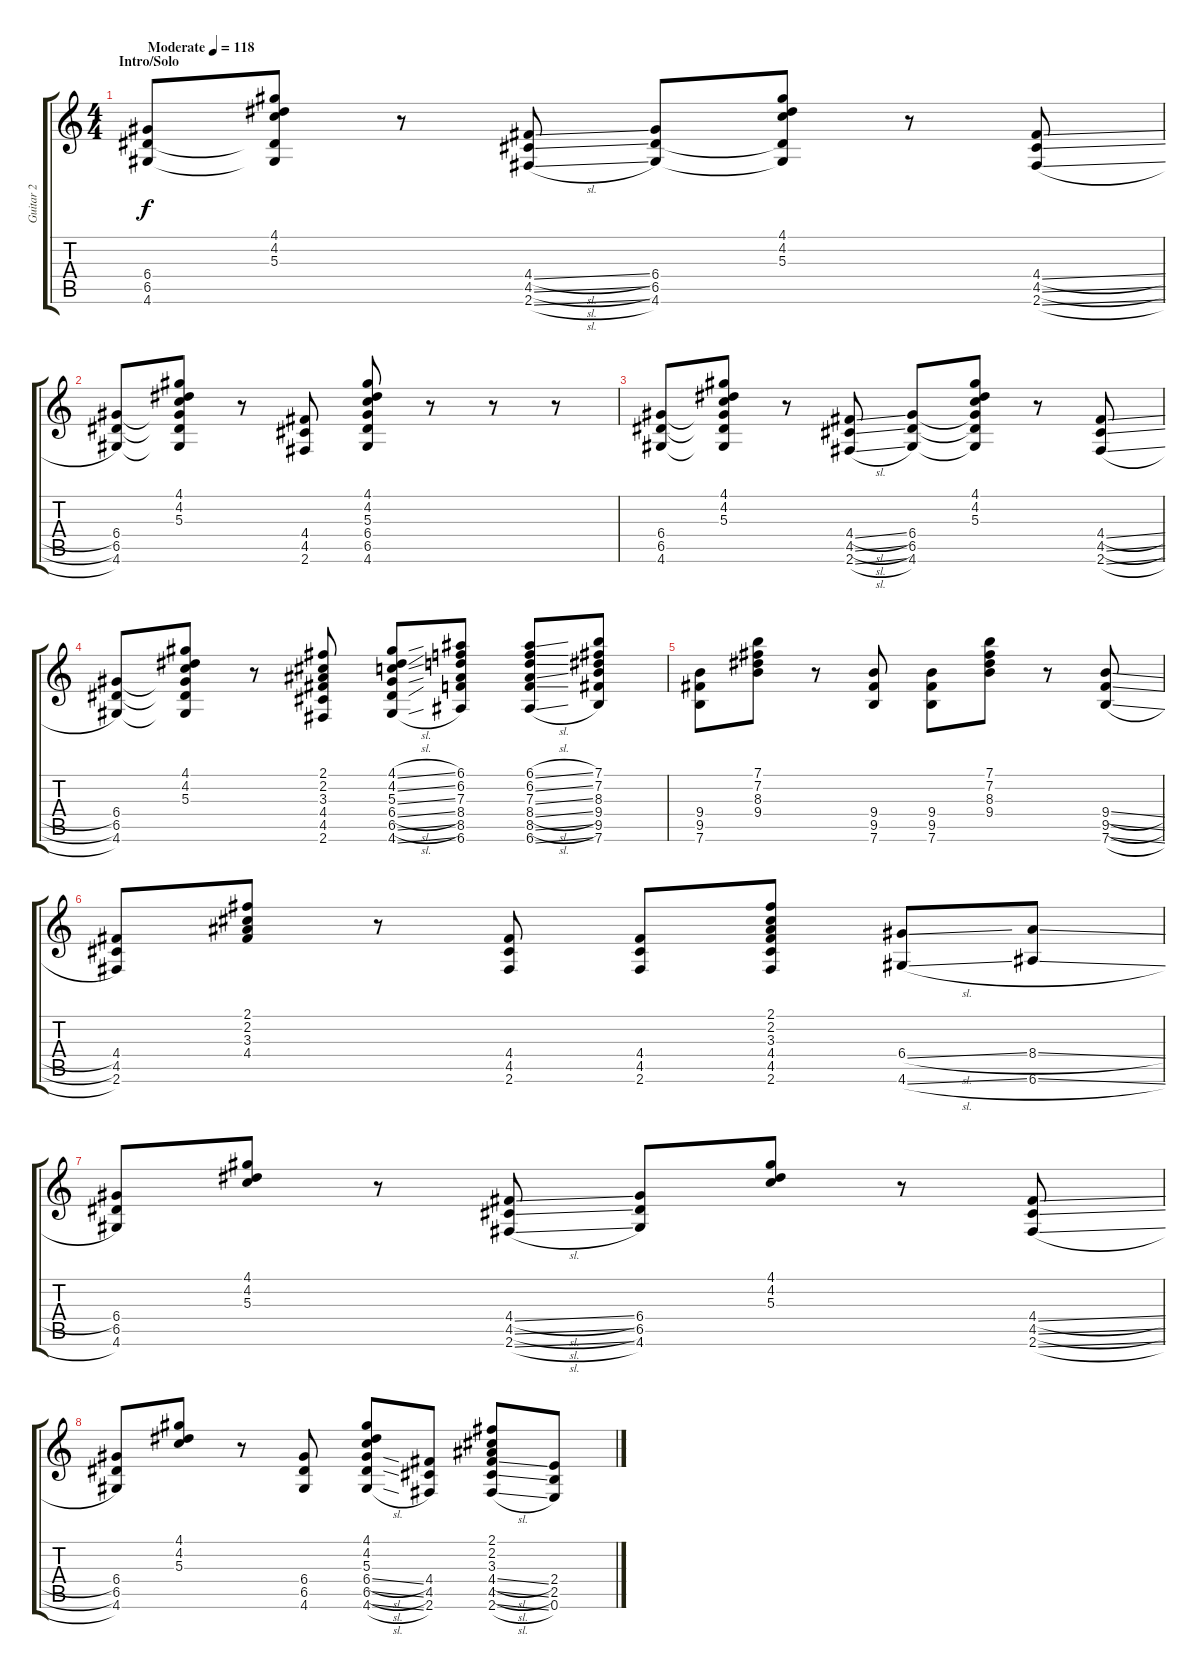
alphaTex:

\track ("Guitar 2" "Guitar 2") {instrument overdrivenguitar}
\staff {score tabs}
\tuning (E4 B3 G3 D3 A2 E2) {hide}
\ts (4 4)
\section ("" "Intro/Solo")
\tempo (118 "Moderate")
\clef g2
\ks c
(6.4 6.5 4.6).8{dy f instrument overdrivenguitar} (4.1 4.2 5.3 6.5{t} 4.6{t}).8 r.8 (4.4{sl} 4.5{sl} 2.6{sl}).8 (6.4 6.5 4.6).8 (4.1 4.2 5.3 6.5{t} 4.6{t}).8 r.8 (4.4{sl} 4.5{sl} 2.6{sl}).8 |
(6.4 6.5 4.6).8 (4.1 4.2 5.3 6.4{t} 6.5{t} 4.6{t}).8 r.8 (4.4 4.5 2.6).8 (4.1 4.2 5.3 6.4 6.5 4.6).8 r.8 r.8 r.8 |
(6.4 6.5 4.6).8 (4.1 4.2 5.3 6.4{t} 6.5{t} 4.6{t}).8 r.8 (4.4{sl} 4.5{sl} 2.6{sl}).8 (6.4 6.5 4.6).8 (4.1 4.2 5.3 6.4{t} 6.5{t} 4.6{t}).8 r.8 (4.4{sl} 4.5{sl} 2.6{sl}).8 |
(6.4 6.5 4.6).8 (4.1 4.2 5.3 6.4{t} 6.5{t} 4.6{t}).8 r.8 (2.1 2.2 3.3 4.4 4.5 2.6).8 (4.1{sl} 4.2{sl} 5.3{sl} 6.4{sl} 6.5{sl} 4.6{sl}).8 (6.1 6.2 7.3 8.4 8.5 6.6).8 (6.1{sl} 6.2{sl} 7.3{sl} 8.4{sl} 8.5{sl} 6.6{sl}).8 (7.1 7.2 8.3 9.4 9.5 7.6).8 |
(9.4 9.5 7.6).8 (7.1 7.2 8.3 9.4).8 r.8 (9.4 9.5 7.6).8 (9.4 9.5 7.6).8 (7.1 7.2 8.3 9.4).8 r.8 (9.4{sl} 9.5{sl} 7.6{sl}).8 |
(4.4 4.5 2.6).8 (2.1 2.2 3.3 4.4).8 r.8 (4.4 4.5 2.6).8 (4.4 4.5 2.6).8 (2.1 2.2 3.3 4.4 4.5 2.6).8 (6.4{sl} 4.6{sl}).8 (8.4{sl} 6.6{sl}).8 |
(6.4 6.5 4.6).8 (4.1 4.2 5.3).8 r.8 (4.4{sl} 4.5{sl} 2.6{sl}).8 (6.4 6.5 4.6).8 (4.1 4.2 5.3).8 r.8 (4.4{sl} 4.5{sl} 2.6{sl}).8 |
(6.4 6.5 4.6).8 (4.1 4.2 5.3).8 r.8 (6.4 6.5 4.6).8 (4.1 4.2 5.3 6.4{sl} 6.5{sl} 4.6{sl}).8 (4.4 4.5 2.6).8 (2.1 2.2 3.3 4.4{sl} 4.5{sl} 2.6{sl}).8 (2.4 2.5 0.6).8
